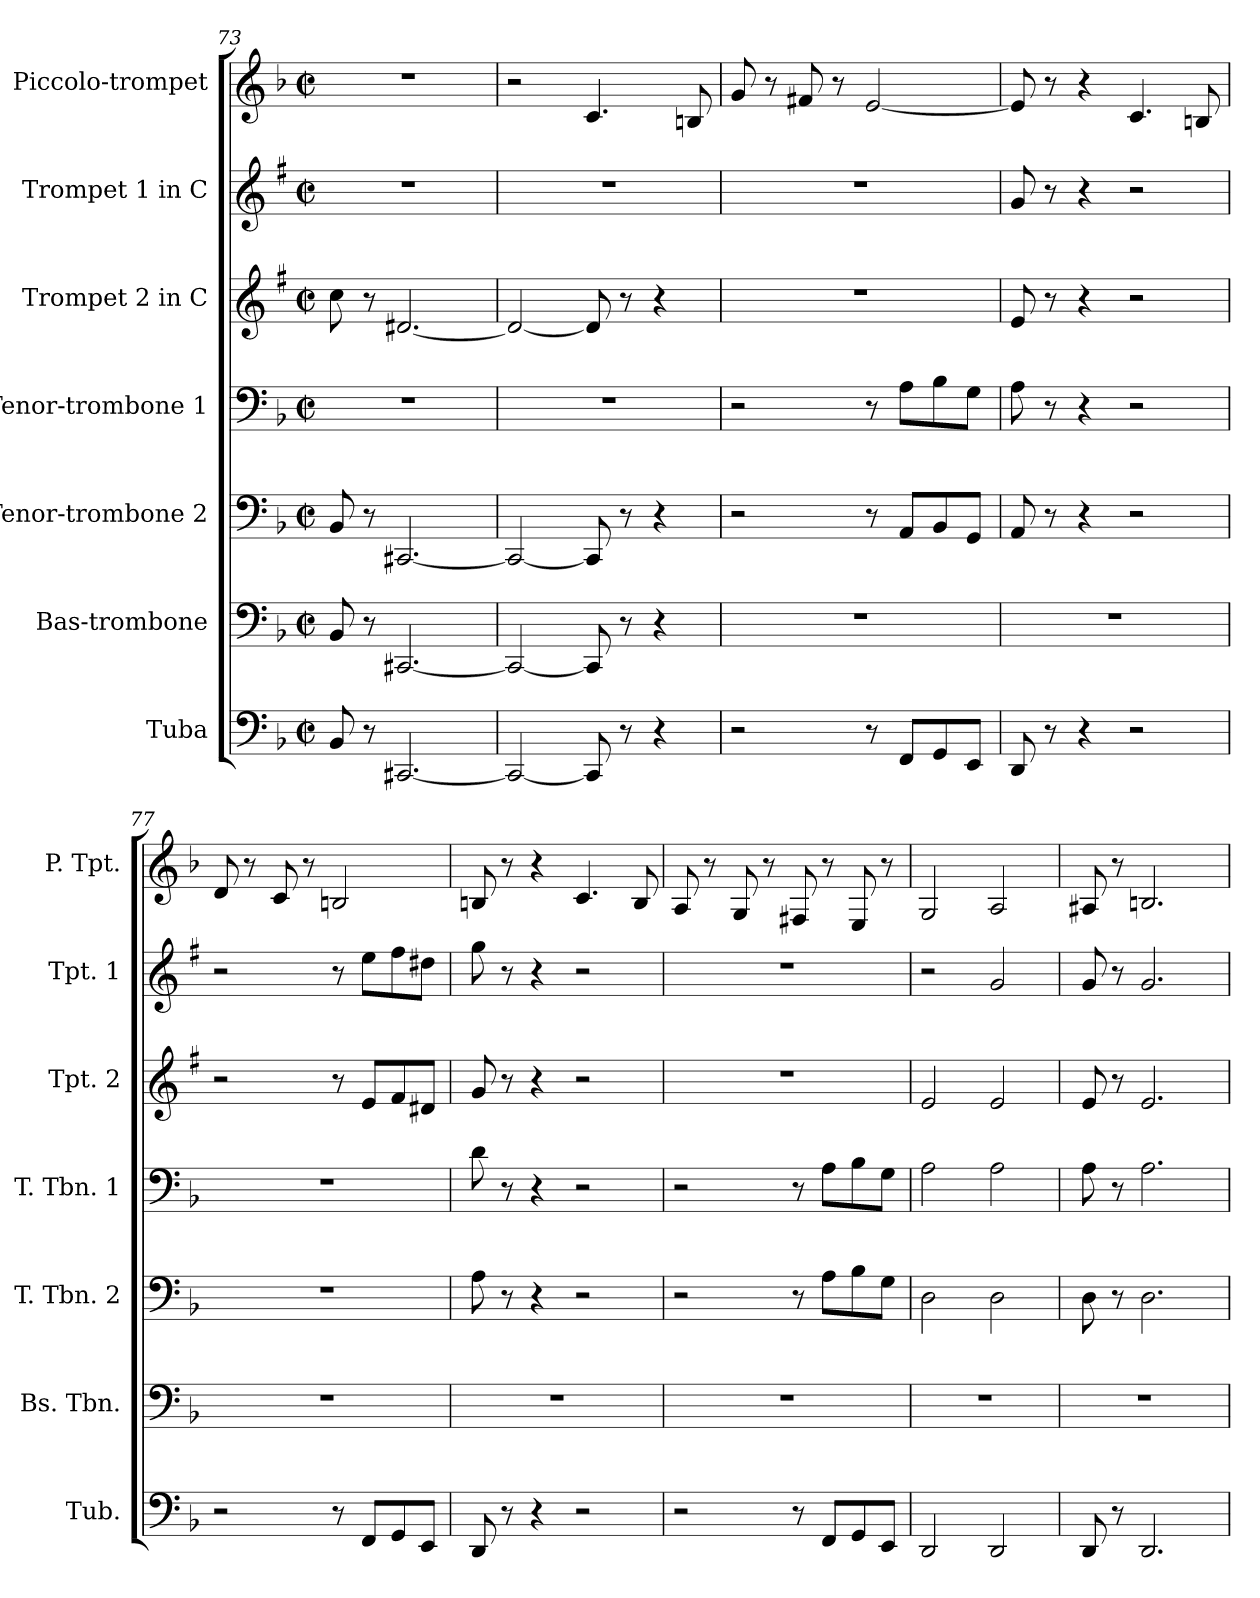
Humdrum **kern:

**kern	**kern	**kern	**kern	**kern	**kern	**kern
*part7	*part6	*part5	*part4	*part3	*part2	*part1
*staff7	*staff6	*staff5	*staff4	*staff3	*staff2	*staff1
*I"Tuba	*I"Bas-trombone	*I"Tenor-trombone 2	*I"Tenor-trombone 1	*I"Trompet 2 in C	*I"Trompet 1 in C	*I"Piccolo-trompet
*I'Tub.	*I'Bs. Tbn.	*I'T. Tbn. 2	*I'T. Tbn. 1	*I'Tpt. 2	*I'Tpt. 1	*I'P. Tpt.
*clefF4	*clefF4	*clefF4	*clefF4	*clefG2	*clefG2	*clefG2
*	*	*	*	*ITrd1c2	*ITrd1c2	*ITrd-6c-10
*k[b-]	*k[b-]	*k[b-]	*k[b-]	*k[b-]	*k[b-]	*k[b-e-a-]
*M2/2	*M2/2	*M2/2	*M2/2	*M2/2	*M2/2	*M2/2
*met(c|)	*met(c|)	*met(c|)	*met(c|)	*met(c|)	*met(c|)	*met(c|)
=73	=73	=73	=73	=73	=73	=73
8BB-/	8BB-/	8BB-/	1r	8b-\	1r	1r
8r	8r	8r	.	8r	.	.
[2.CC#X/	[2.CC#X/	[2.CC#X/	.	[2.c#X/	.	.
=74	=74	=74	=74	=74	=74	=74
2CC#/_	2CC#/_	2CC#/_	1r	2c#/_	1r	2r
8CC#/]	8CC#/]	8CC#/]	.	8c#/]	.	4.b-/
8r	8r	8r	.	8r	.	.
4r	4r	4r	.	4r	.	.
.	.	.	.	.	.	8an/
=75	=75	=75	=75	=75	=75	=75
2r	1r	2r	2r	1r	1r	8ff/
.	.	.	.	.	.	8r
.	.	.	.	.	.	8een/
.	.	.	.	.	.	8r
8r	.	8r	8r	.	.	[2dd/
8FF/L	.	8AA/L	8A\L	.	.	.
8GG/	.	8BB-/	8B-\	.	.	.
8EE/J	.	8GG/J	8G\J	.	.	.
=76	=76	=76	=76	=76	=76	=76
8DD/	1r	8AA/	8A\	8d/	8f/	8dd/]
8r	.	8r	8r	8r	8r	8r
4r	.	4r	4r	4r	4r	4r
2r	.	2r	2r	2r	2r	4.b-/
.	.	.	.	.	.	8an/
=77	=77	=77	=77	=77	=77	=77
2r	1r	1r	1r	2r	2r	8cc/
.	.	.	.	.	.	8r
.	.	.	.	.	.	8b-/
.	.	.	.	.	.	8r
8r	.	.	.	8r	8r	2an/
8FF/L	.	.	.	8d/L	8dd\L	.
8GG/	.	.	.	8e/	8ee\	.
8EE/J	.	.	.	8c#X/J	8cc#X\J	.
=78	=78	=78	=78	=78	=78	=78
8DD/	1r	8A\	8d\	8f/	8ff\	8an/
8r	.	8r	8r	8r	8r	8r
4r	.	4r	4r	4r	4r	4r
2r	.	2r	2r	2r	2r	4.b-/
.	.	.	.	.	.	8a/
=79	=79	=79	=79	=79	=79	=79
2r	1r	2r	2r	1r	1r	8g/
.	.	.	.	.	.	8r
.	.	.	.	.	.	8f/
.	.	.	.	.	.	8r
8r	.	8r	8r	.	.	8en/
8FF/L	.	8A\L	8A\L	.	.	8r
8GG/	.	8B-\	8B-\	.	.	8d/
8EE/J	.	8G\J	8G\J	.	.	8r
=80	=80	=80	=80	=80	=80	=80
2DD/	1r	2D\	2A\	2d/	2r	2f/
2DD/	.	2D\	2A\	2d/	2f/	2g/
!!LO:PB:g=z
=81	=81	=81	=81	=81	=81	=81
8DD/	1r	8D\	8A\	8d/	8f/	8g#X/
8r	.	8r	8r	8r	8r	8r
2.DD/	.	2.D\	2.A\	2.d/	2.f/	2.an/
=	=	=	=	=	=	=
*-	*-	*-	*-	*-	*-	*-
